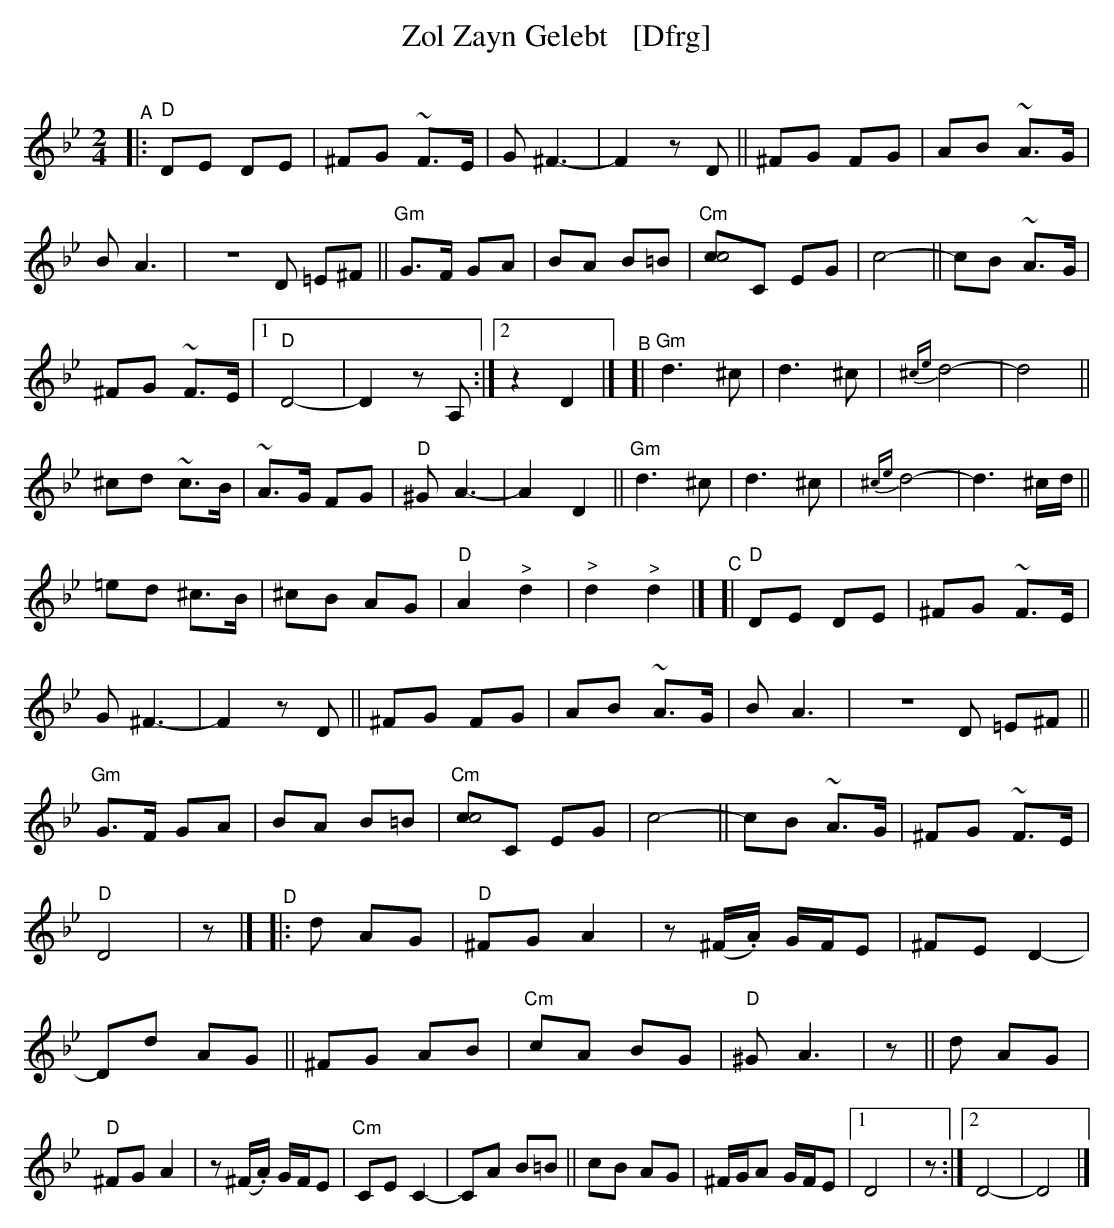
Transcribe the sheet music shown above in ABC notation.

X:1
T: Zol Zayn Gelebt   [Dfrg]
C:
M: 2/4
L: 1/8
K: Dphr
"^A"|:\
"D"DE DE | ^FG ~F>E | G^F3- | F2 zD || ^FG FG | AB ~A>G | B A3 | ZD =E^F ||
"Gm"G>F GA | BA B=B | "Cm"[cc4-]C EG | c4- || cB ~A>G | ^FG ~F>E |[1 "D"D4- | D2 zA, :|[2 z2 D2 |]
"^B"[|\
"Gm"d3 ^c | d3 ^c | {^ce}d4- | d4 || ^cd ~c>B | ~A>G FG | "D"^G A3- | A2 D2 ||
"Gm"d3 ^c | d3 ^c | {^ce}d4- | d3 ^c/d/ || =ed ^c>B | ^cB AG | "D"A2 "^>"d2 | "^>"d2 "^>"d2 |]
"^C"[|\
"D"DE DE | ^FG ~F>E | G^F3- | F2 zD || ^FG FG | AB ~A>G | B A3 | ZD =E^F ||
"Gm"G>F GA | BA B=B | "Cm"[cc4-]C EG | c4- || cB ~A>G | ^FG ~F>E | "D"D4 | z |]
"^D"\
|: d AG | "D"^FG A2 | z(^F/.A/) G/F/E | ^FE D2- | Dd AG || ^FG AB | "Cm"cA BG | "D"^G A3 | z ||
y2 d AG | "D"^FG A2 | z(^F/.A/) G/F/E | "Cm"CE C2- | CA B=B || cB AG | ^F/G/A G/F/E |[1 D4 | z :|[2 D4- | D4 |]
